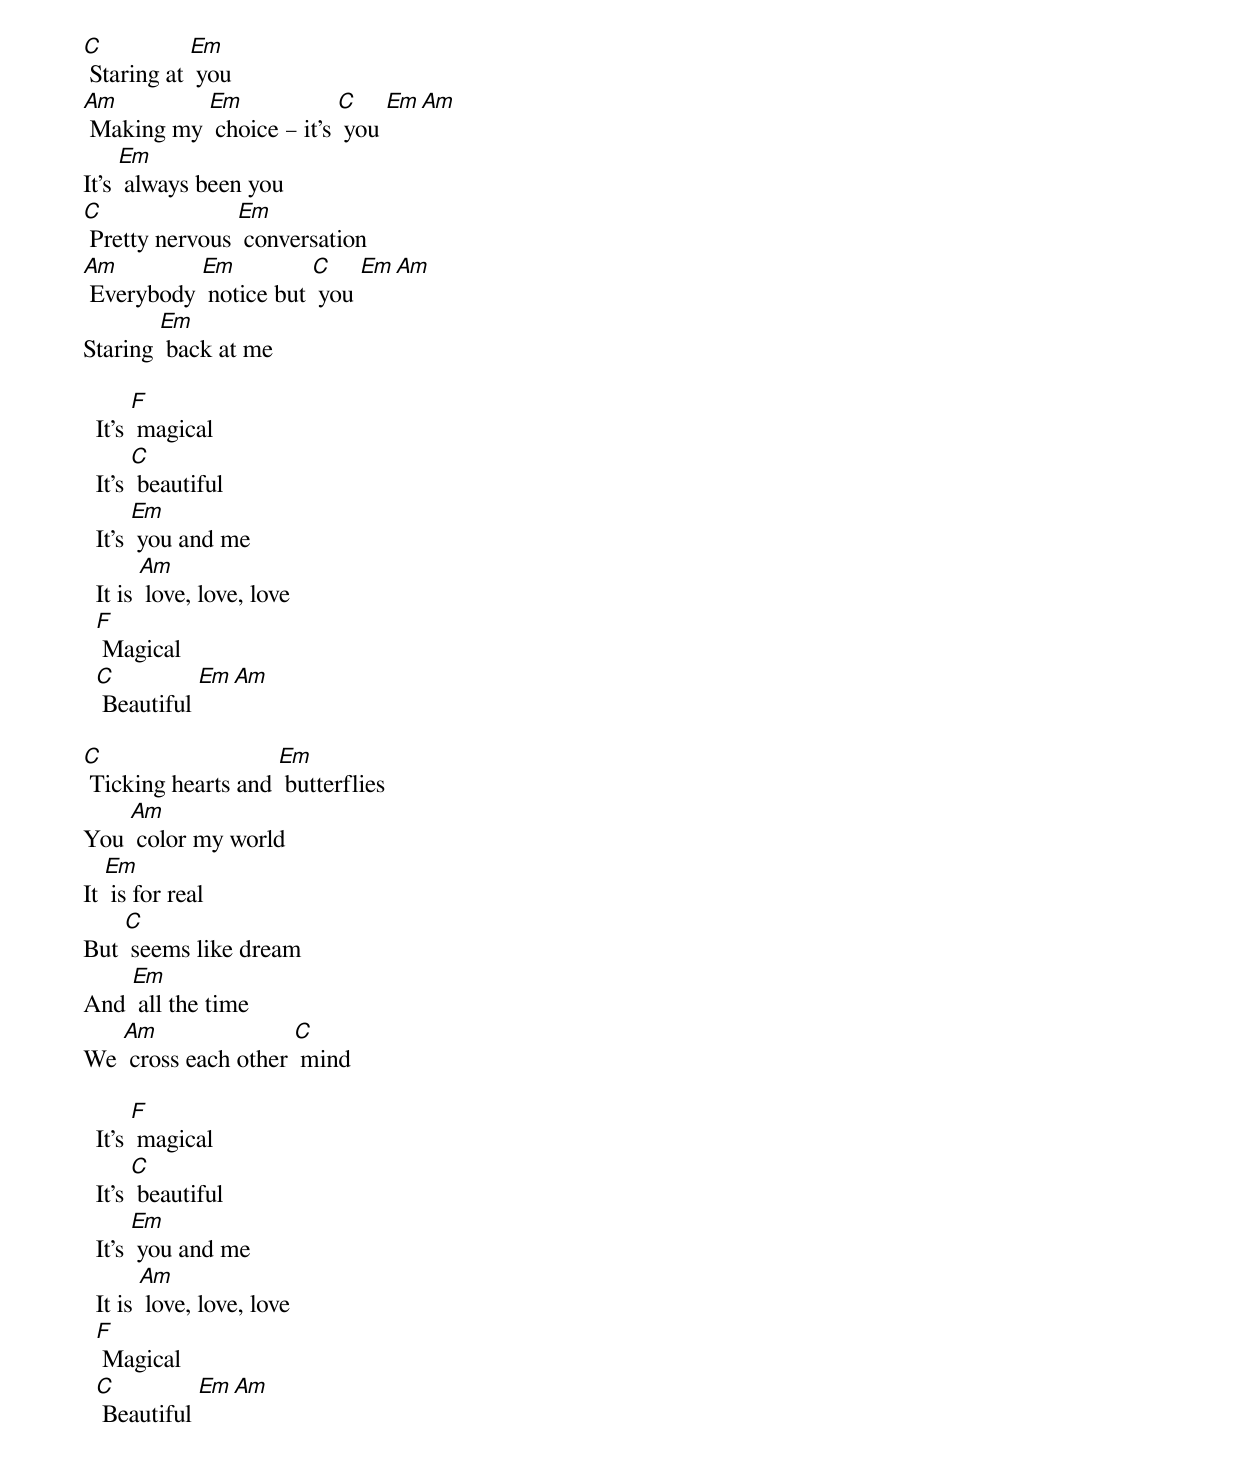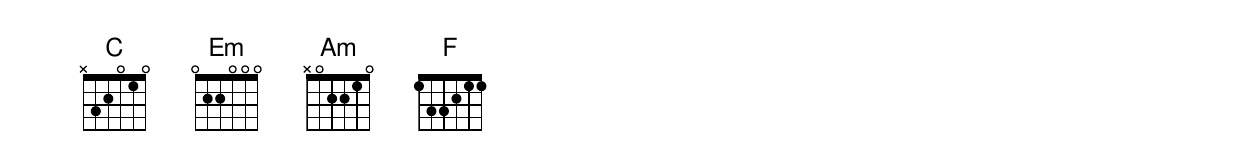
[C] Staring at [Em] you
[Am] Making my [Em] choice – it’s [C] you [Em][Am]
It’s [Em] always been you
[C] Pretty nervous [Em] conversation
[Am] Everybody [Em] notice but [C] you [Em][Am]
Staring [Em] back at me

  It’s [F] magical
  It’s [C] beautiful
  It’s [Em] you and me
  It is [Am] love, love, love
  [F] Magical
  [C] Beautiful [Em][Am]

[C] Ticking hearts and [Em] butterflies
You [Am] color my world
It [Em] is for real
But [C] seems like dream
And [Em] all the time
We [Am] cross each other [C] mind

  It’s [F] magical
  It’s [C] beautiful
  It’s [Em] you and me
  It is [Am] love, love, love
  [F] Magical
  [C] Beautiful [Em][Am]
